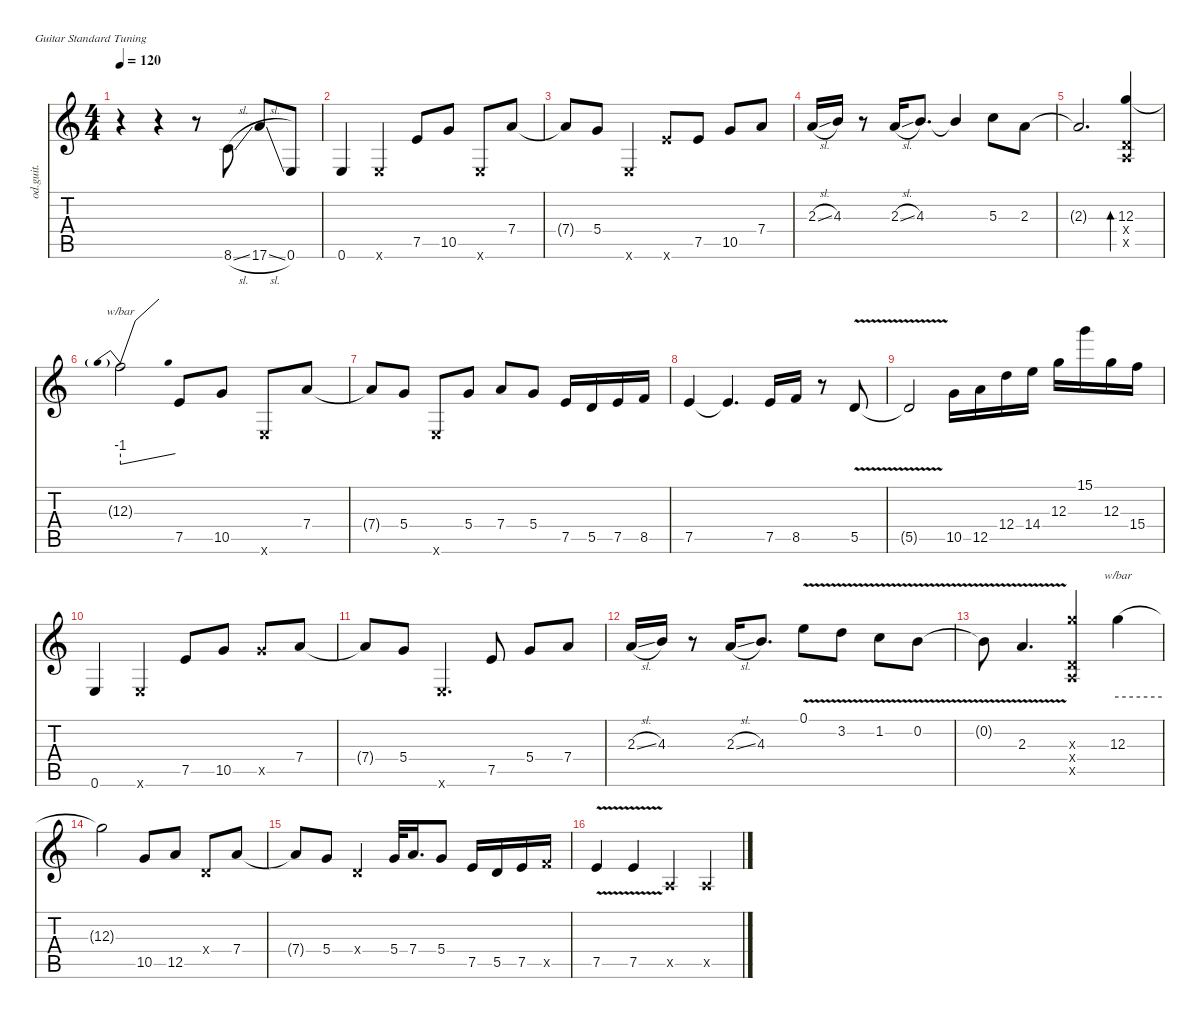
\defaultSystemsLayout 4
\hideDynamics
\bracketExtendMode nobrackets
\otherSystemsTrackNameOrientation horizontal
\track ("Satch Lead" "od.guit.") {instrument overdrivenguitar}
\staff {score tabs}
\tuning (E4 B3 G3 D3 A2 E2)
\ts (4 4)
\tempo 120
\clef g2
\ks c
r.4{dy f beam Down} r.4{beam Down} r.8{beam Down} 8.6{sl}.8{beam Up} 17.6{sl}.8{beam Up} 0.6.8{beam Up} |
0.6.4{beam Up} 0.6{x}.4{beam Up} 7.5.8{beam Up} 10.5.8{beam Up} 0.6{x}.8{beam Up} 7.4.8{beam Up} |
7.4{t}.8{beam Up} 5.4.8{beam Up} 0.6{x}.4{beam Up} 12.6{x}.8{beam Up} 7.5.8{beam Up} 10.5.8{beam Up} 7.4.8{beam Up} |
2.3{sl}.16{beam Up} 4.3.16{beam Up} r.8{beam Up} 2.3{sl}.16{beam Up} 4.3.8{d beam Up} 4.3{t}.4{beam Up} 5.3.8{beam Down} 2.3.8{beam Down} |
2.3{t}.2{d beam Up} (12.3 0.4{x} 0.5{x}).4{bd 60 beam Up} |
12.3{t}.2{tbe (predivedive default 0 -4 60 0) beam Down} 7.5.8{beam Up} 10.5.8{beam Up} 0.6{x}.8{beam Up} 7.4.8{beam Up} |
7.4{t}.8{beam Up} 5.4.8{beam Up} 0.6{x}.8{beam Up} 5.4.8{beam Up} 7.4.8{beam Up} 5.4.8{beam Up} 7.5.16{beam Up} 5.5.16{beam Up} 7.5.16{beam Up} 8.5.16{beam Up} |
7.5.4{beam Up} 7.5{t}.4{d beam Up} 7.5.16{beam Up} 8.5.16{beam Up} r.8{beam Up} 5.5{v}.8{beam Up} |
5.5{v t}.2{beam Up} 10.5.16{beam Down} 12.5.16{beam Down} 12.4.16{beam Down} 14.4.16{beam Down} 12.3.16{beam Down} 15.1.16{beam Down} 12.3.16{beam Down} 15.4.16{beam Down} |
0.6.4{beam Up} 0.6{x}.4{beam Up} 7.5.8{beam Up} 10.5.8{beam Up} 10.5{x}.8{beam Up} 7.4.8{beam Up} |
7.4{t}.8{beam Up} 5.4.8{beam Up} 0.6{x}.4{d beam Up} 7.5.8{beam Up} 5.4.8{beam Up} 7.4.8{beam Up} |
2.3{sl}.16{beam Up} 4.3.16{beam Up} r.8{beam Up} 2.3{sl}.16{beam Up} 4.3.8{d beam Up} 0.1{v}.8{beam Down} 3.2{v}.8{beam Down} 1.2{v}.8{beam Down} 0.2{v}.8{beam Down} |
0.2{v t}.8{beam Down} 2.3{v}.4{d beam Up} (12.3{x} 0.4{x} 0.5{x}).4{beam Up} 12.3.4{tbe (hold default 0 0 60 0) beam Down} |
12.3{t}.2{beam Down} 10.5.8{beam Up} 12.5.8{beam Up} 0.4{x}.8{beam Up} 7.4.8{beam Up} |
7.4{t}.8{beam Up} 5.4.8{beam Up} 0.4{x}.4{beam Up} 5.4.32{beam Up} 7.4.16{d beam Up} 5.4.8{beam Up} 7.5.16{beam Up} 5.5.16{beam Up} 7.5.16{beam Up} 8.5{x}.16{beam Up} |
7.5{v}.4{beam Up} 7.5{v}.4{beam Up} 0.5{x}.4{beam Up} 0.5{x}.4{beam Up}
